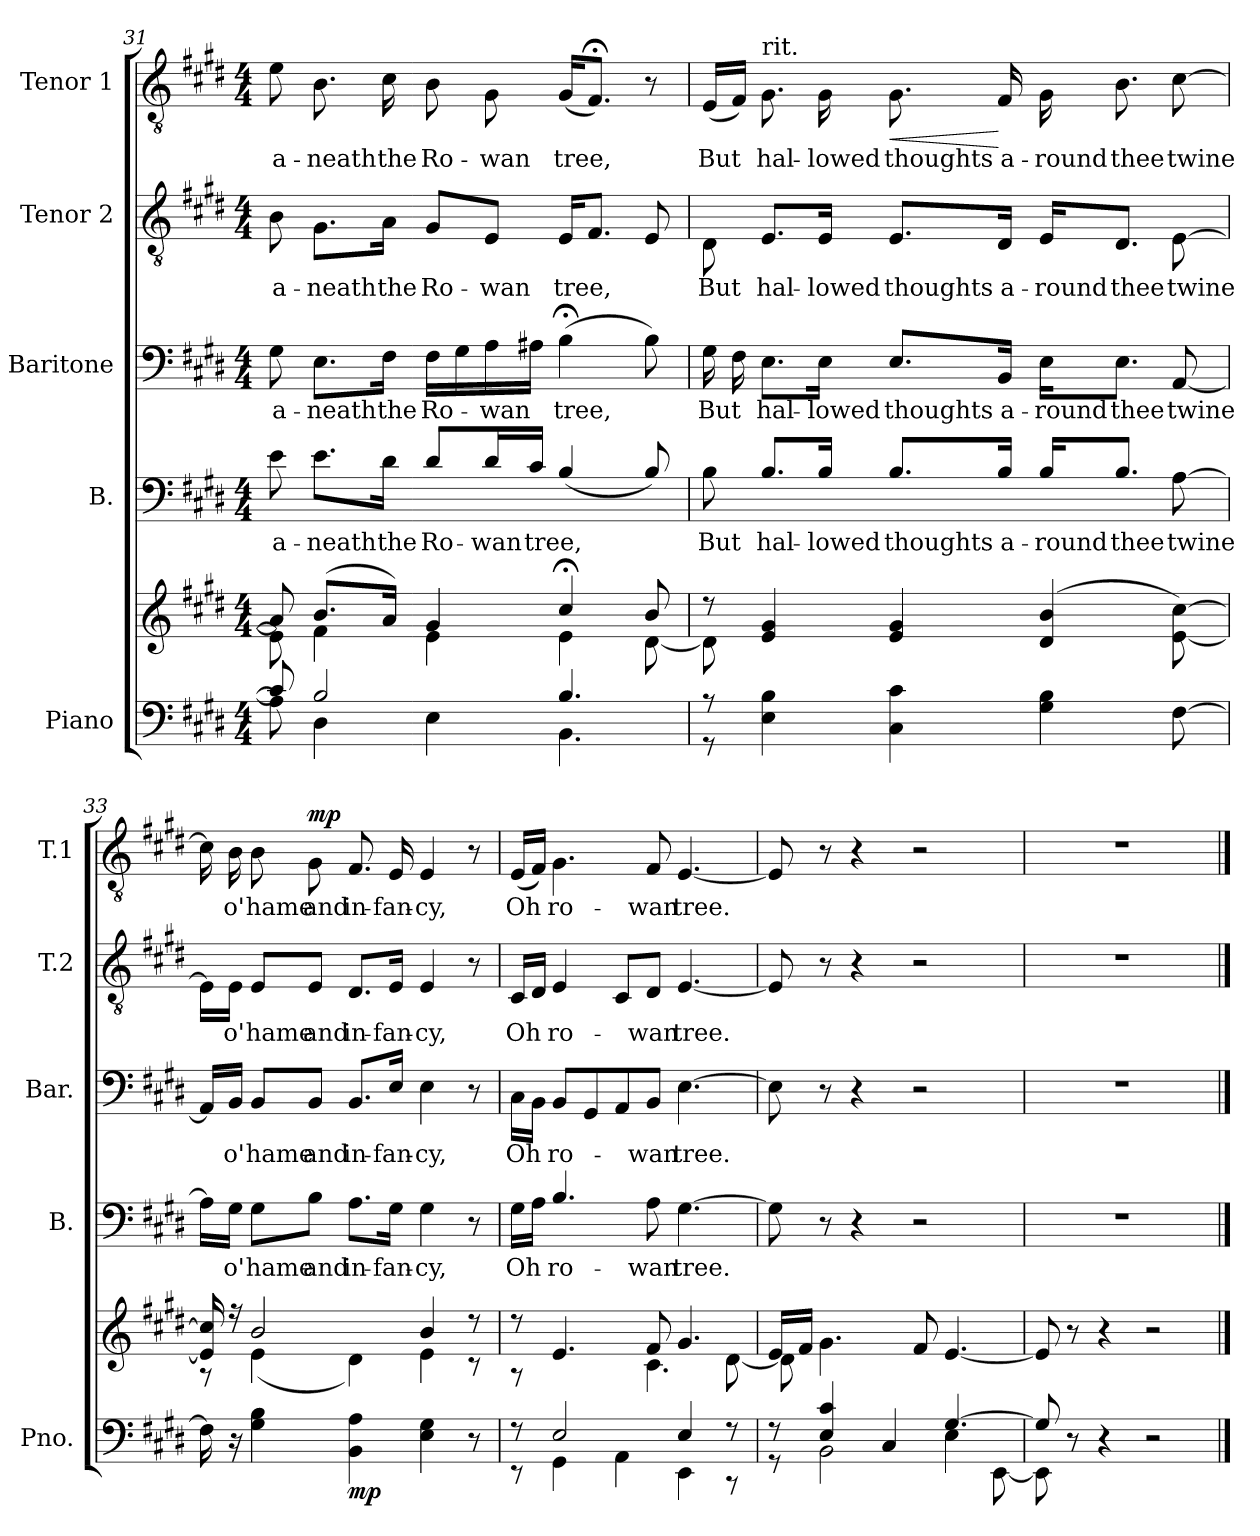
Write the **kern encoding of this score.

**kern	**kern	**dynam	**kern	**text	**kern	**text	**kern	**text	**kern	**text	**dynam
*part5	*part5	*part5	*part4	*part4	*part3	*part3	*part2	*part2	*part1	*part1	*part1
*staff6	*staff5	*staff5/6	*staff4	*staff4	*staff3	*staff3	*staff2	*staff2	*staff1	*staff1	*staff1
*I"Piano	*	*	*I"B.	*	*I"Baritone	*	*I"Tenor 2	*	*I"Tenor 1	*	*
*I'Pno.	*	*	*I'B.	*	*I'Bar.	*	*I'T.2	*	*I'T.1	*	*
*clefF4	*clefG2	*	*clefF4	*	*clefF4	*	*clefGv2	*	*clefGv2	*	*
*	*	*	*ITrd7c12	*	*	*	*	*	*	*	*
*k[f#c#g#d#]	*k[f#c#g#d#]	*	*k[f#c#g#d#]	*	*k[f#c#g#d#]	*	*k[f#c#g#d#]	*	*k[f#c#g#d#]	*	*
*E:	*E:	*	*E:	*	*E:	*	*E:	*	*E:	*	*
*M4/4	*M4/4	*	*M4/4	*	*M4/4	*	*M4/4	*	*M4/4	*	*
=31	=31	=31	=31	=31	=31	=31	=31	=31	=31	=31	=31
*^	*^	*	*	*	*	*	*	*	*	*	*
!	!	!	!	!	!	!LO:LY:b	!	!LO:LY:b	!	!LO:LY:b	!	!LO:LY:b	!
8c#/]	8A\]	8a/]	8e\]	.	8E\	a-	8G#\	a-	8B\	a-	8e\	a-	.
!	!	!	!	!	!	!LO:LY:b	!	!LO:LY:b	!	!LO:LY:b	!	!LO:LY:b	!
2B/	4D#\	(8.b/L	4f#\	.	8.E\L	-neath	8.E\L	-neath	8.G#\L	-neath	8.B\	-neath	.
!	!	!	!	!	!	!LO:LY:b	!	!LO:LY:b	!	!LO:LY:b	!	!LO:LY:b	!
.	.	16a/Jk)	.	.	16D#\Jk	the	16F#\Jk	the	16A\Jk	the	16c#\	the	.
!	!	!	!	!	!	!LO:LY:b	!	!LO:LY:b	!	!LO:LY:b	!	!LO:LY:b	!
.	4E\	4g#/	4e\	.	8D#/L	Ro-	16F#\LL	Ro-	8G#/L	Ro-	8B\	Ro-	.
.	.	.	.	.	.	.	16G#\	.	.	.	.	.	.
!	!	!	!	!	!	!LO:LY:b	!	!LO:LY:b	!	!LO:LY:b	!	!LO:LY:b	!
.	.	.	.	.	16D#/L	-wan	16A\	-wan	8E/J	-wan	8G#\	-wan	.
!	!	!	!	!	!	!LO:LY:b	!	!	!	!	!	!	!
.	.	.	.	.	16C#/JJ	tree,	16A#X\JJ	.	.	.	.	.	.
!	!	!	!	!	!	!	!	!LO:LY:b	!	!LO:LY:b	!	!LO:LY:b	!
4.B/	4.BB\	4cc#;</	4e\	.	(4BB/	.	(4B;<\	tree,	16E/KL	tree,	(16G#/KL	tree,	.
.	.	.	.	.	.	.	.	.	8.F#/J	.	8.F#;</J)	.	.
.	.	8b/	[<8d#\	.	8BB/)	.	8B\)	.	8E/	.	8r	.	.
=32	=32	=32	=32	=32	=32	=32	=32	=32	=32	=32	=32	=32	=32
!	!	!	!	!	!	!LO:LY:b	!	!LO:LY:b	!	!LO:LY:b	!	!LO:LY:b	!
8r	8r	8r	8d#\]	.	8BB\	But	16G#\	But	8D#\	But	(16E/LL	But	.
.	.	.	.	.	.	.	16F#\	.	.	.	16F#/JJ)	.	.
!	!	!	!	!	!	!	!	!	!	!	!LO:TX:a:t=rit.	!	!
!	!	!	!	!	!	!LO:LY:b	!	!LO:LY:b	!	!LO:LY:b	!	!LO:LY:b	!
4E\ 4B\	2..ryy	4e/ 4g#/	2..ryy	.	8.BB/L	hal-	8.E\L	hal-	8.E/L	hal-	8.G#\	hal-	.
!	!	!	!	!	!	!LO:LY:b	!	!LO:LY:b	!	!LO:LY:b	!	!LO:LY:b	!
.	.	.	.	.	16BB/Jk	-lowed	16E\Jk	-lowed	16E/Jk	-lowed	16G#\	-lowed	.
!	!	!	!	!	!	!LO:LY:b	!	!LO:LY:b	!	!LO:LY:b	!	!LO:LY:b	!LO:HP:b
4C#\ 4c#\	.	4e/ 4g#/	.	.	8.BB/L	thoughts	8.E/L	thoughts	8.E/L	thoughts	8.G#\	thoughts	<
!	!	!	!	!	!	!LO:LY:b	!	!LO:LY:b	!	!LO:LY:b	!	!LO:LY:b	!
.	.	.	.	.	16BB/Jk	a-	16BB/Jk	a-	16D#/Jk	a-	16F#/	a-	[
!	!	!	!	!	!	!LO:LY:b	!	!LO:LY:b	!	!LO:LY:b	!	!LO:LY:b	!
4G#\ 4B\	.	(4d#/ 4b/	.	.	16BB/KL	-round	16E\KL	-round	16E/KL	-round	16G#\	-round	.
!	!	!	!	!	!	!LO:LY:b	!	!LO:LY:b	!	!LO:LY:b	!	!LO:LY:b	!
.	.	.	.	.	8.BB/J	thee	8.E\J	thee	8.D#/J	thee	8.B\	thee	.
!	!	!	!	!	!	!LO:LY:b	!	!LO:LY:b	!	!LO:LY:b	!	!LO:LY:b	!
[>8F#\	.	[<8e\ [>8cc#\)	.	.	[>8AA\	twine	[<8AA/	twine	[>8E\	twine	[>8c#\	twine	.
*v	*v	*	*	*	*	*	*	*	*	*	*	*	*
!!LO:LB:g=z
=33	=33	=33	=33	=33	=33	=33	=33	=33	=33	=33	=33	=33
16F#\]	16e/] 16cc#/]	8r	.	16AA\LL]	.	16AA/LL]	.	16E\LL]	.	16c#\]	.	.
!	!	!	!	!	!LO:LY:b	!	!LO:LY:b	!	!LO:LY:b	!	!LO:LY:b	!
16r	16r	.	.	16GG#\JJ	o'	16BB/JJ	o'	16E\JJ	o'	16B\	o'	.
!	!	!	!	!	!LO:LY:b	!	!LO:LY:b	!	!LO:LY:b	!	!LO:LY:b	!
4G#\ 4B\	2b/	(4e\	.	8GG#\L	hame	8BB/L	hame	8E/L	hame	8B\	hame	.
!	!	!	!	!	!LO:LY:b	!	!LO:LY:b	!	!LO:LY:b	!	!LO:LY:b	!LO:DY:a
.	.	.	.	8BB\J	and	8BB/J	and	8E/J	and	8G#\	and	mp
!	!	!	!LO:DY:b=2	!	!LO:LY:b	!	!LO:LY:b	!	!LO:LY:b	!	!LO:LY:b	!
4BB\ 4A\	.	4d#\)	mp	8.AA\L	in-	8.BB/L	in-	8.D#/L	in-	8.F#/	in-	.
!	!	!	!	!	!LO:LY:b	!	!LO:LY:b	!	!LO:LY:b	!	!LO:LY:b	!
.	.	.	.	16GG#\Jk	-fan-	16E/Jk	-fan-	16E/Jk	-fan-	16E/	-fan-	.
!	!	!	!	!	!LO:LY:b	!	!LO:LY:b	!	!LO:LY:b	!	!LO:LY:b	!
4E\ 4G#\	4b/	4e\	.	4GG#\	-cy,	4E\	-cy,	4E/	-cy,	4E/	-cy,	.
8r	8r	8r	.	8r	.	8r	.	8r	.	8r	.	.
=34	=34	=34	=34	=34	=34	=34	=34	=34	=34	=34	=34	=34
*^	*	*	*	*	*	*	*	*	*	*	*	*
!	!	!	!	!	!	!LO:LY:b	!	!LO:LY:b	!	!LO:LY:b	!	!LO:LY:b	!
8r	8r	8r	8r	.	16GG#\LL	Oh	16C#\LL	Oh	16C#/LL	Oh	(16E/LL	Oh	.
.	.	.	.	.	16AA\JJ	.	16BB\JJ	.	16D#/JJ	.	16F#/JJ)	.	.
!	!	!	!	!	!	!LO:LY:b	!	!LO:LY:b	!	!LO:LY:b	!	!LO:LY:b	!
2E/	4GG#\	4.e/	4ryy	.	4.BB/	ro-	8BB/L	ro-	4E/	ro-	4.G#\	ro-	.
.	.	.	.	.	.	.	8GG#/	.	.	.	.	.	.
.	4AA\	.	8ryy	.	.	.	8AA/	.	8C#/L	.	.	.	.
!	!	!	!	!	!	!LO:LY:b	!	!LO:LY:b	!	!LO:LY:b	!	!LO:LY:b	!
.	.	8f#/	4.c#\	.	8AA\	-wan	8BB/J	-wan	8D#/J	-wan	8F#/	-wan	.
!	!	!	!	!	!	!LO:LY:b	!	!LO:LY:b	!	!LO:LY:b	!	!LO:LY:b	!
4E/	4EE\	4.g#/	.	.	[>4.GG#\	tree.	[>4.E\	tree.	[4.E/	tree.	[4.E/	tree.	.
8r	8r	.	[<8d#\	.	.	.	.	.	.	.	.	.	.
=35	=35	=35	=35	=35	=35	=35	=35	=35	=35	=35	=35	=35	=35
8r	8r	16e/LL	8d#\]	.	8GG#\]	.	8E\]	.	8E/]	.	8E/]	.	.
.	.	16f#/JJ	.	.	.	.	.	.	.	.	.	.	.
4E/ 4c#/	2BB\	4.g#\	2..ryy	.	8r	.	8r	.	8r	.	8r	.	.
.	.	.	.	.	4r	.	4r	.	4r	.	4r	.	.
4C#/	.	.	.	.	.	.	.	.	.	.	.	.	.
.	.	8f#/	.	.	2r	.	2r	.	2r	.	2r	.	.
[>4.G#/	4E\	[4.e/	.	.	.	.	.	.	.	.	.	.	.
.	[<8EE\	.	.	.	.	.	.	.	.	.	.	.	.
*	*	*v	*v	*	*	*	*	*	*	*	*	*	*
=36	=36	=36	=36	=36	=36	=36	=36	=36	=36	=36	=36	=36
8G#/]	8EE\]	8e/]	.	1r	.	1r	.	1r	.	1r	.	.
8r	2..ryy	8r	.	.	.	.	.	.	.	.	.	.
4r	.	4r	.	.	.	.	.	.	.	.	.	.
2r	.	2r	.	.	.	.	.	.	.	.	.	.
*v	*v	*	*	*	*	*	*	*	*	*	*	*
==	==	==	==	==	==	==	==	==	==	==	==
*-	*-	*-	*-	*-	*-	*-	*-	*-	*-	*-	*-
